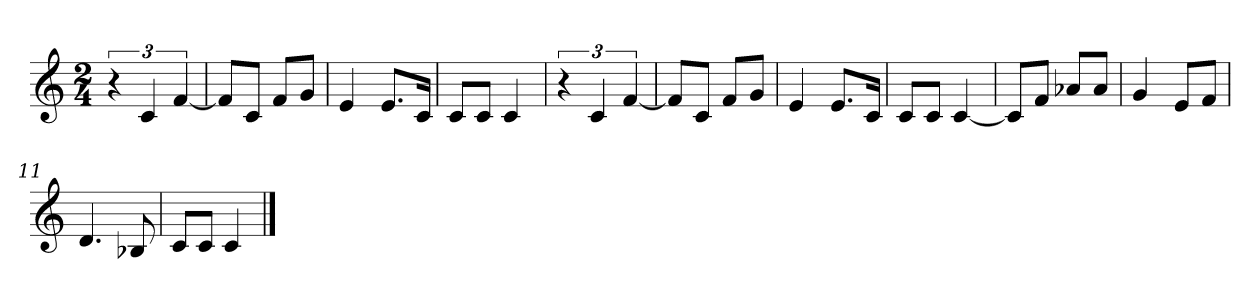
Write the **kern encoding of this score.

**kern
*part1
*staff1
*clefG2
*M2/4
=1
6r
6c
[6f
=2
8f/L]
8c/J
8f/L
8g/J
=3
4e
8.e/L
16c/Jk
=4
8c/L
8c/J
4c
=5
6r
6c
[6f
=6
8f/L]
8c/J
8f/L
8g/J
=7
4e
8.e/L
16c/Jk
=8
8c/L
8c/J
[4c
=9
8c/L]
8f/J
8a-X/L
8a-/J
=10
4g
8e/L
8f/J
=11
4.d
8B-X
=12
8c/L
8c/J
4c
==
*-
